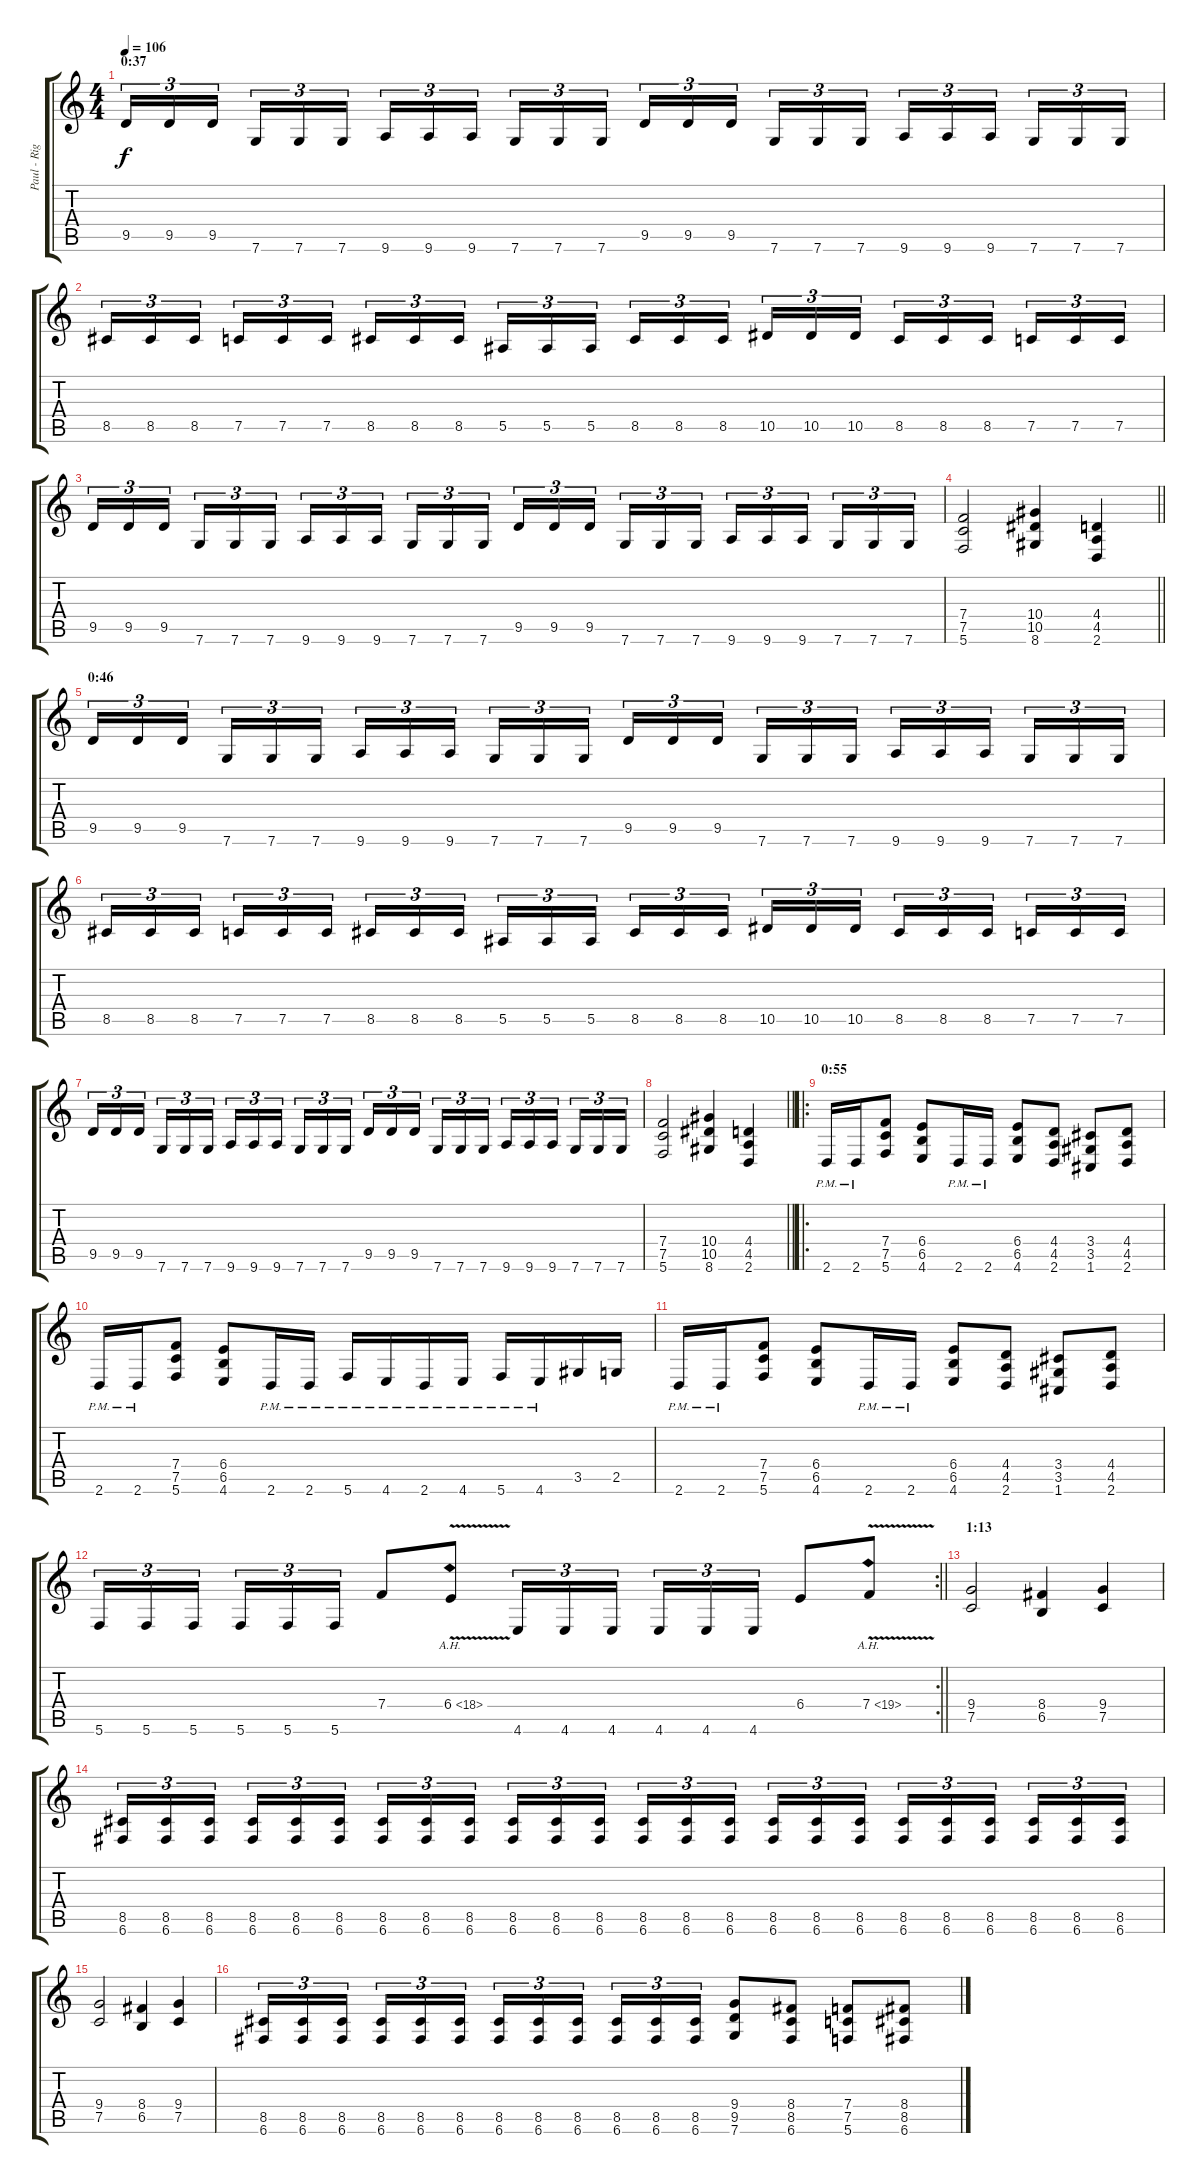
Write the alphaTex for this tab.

\track ("Paul - Right" "Paul - Rig") {instrument distortionguitar}
\staff {score tabs}
\tuning (C4 G3 Eb3 Bb2 F2 C2) {hide}
\ts (4 4)
\section ("" "0:37")
\tempo 106
\clef g2
\ks c
9.5.16{tu (3 2) dy f} 9.5.16{tu (3 2)} 9.5.16{tu (3 2) beam splitsecondary} 7.6.16{tu (3 2)} 7.6.16{tu (3 2)} 7.6.16{tu (3 2)} 9.6.16{tu (3 2)} 9.6.16{tu (3 2)} 9.6.16{tu (3 2) beam splitsecondary} 7.6.16{tu (3 2)} 7.6.16{tu (3 2)} 7.6.16{tu (3 2)} 9.5.16{tu (3 2)} 9.5.16{tu (3 2)} 9.5.16{tu (3 2) beam splitsecondary} 7.6.16{tu (3 2)} 7.6.16{tu (3 2)} 7.6.16{tu (3 2)} 9.6.16{tu (3 2)} 9.6.16{tu (3 2)} 9.6.16{tu (3 2) beam splitsecondary} 7.6.16{tu (3 2)} 7.6.16{tu (3 2)} 7.6.16{tu (3 2)} |
8.5.16{tu (3 2)} 8.5.16{tu (3 2)} 8.5.16{tu (3 2) beam splitsecondary} 7.5.16{tu (3 2)} 7.5.16{tu (3 2)} 7.5.16{tu (3 2)} 8.5.16{tu (3 2)} 8.5.16{tu (3 2)} 8.5.16{tu (3 2) beam splitsecondary} 5.5.16{tu (3 2)} 5.5.16{tu (3 2)} 5.5.16{tu (3 2)} 8.5.16{tu (3 2)} 8.5.16{tu (3 2)} 8.5.16{tu (3 2) beam splitsecondary} 10.5.16{tu (3 2)} 10.5.16{tu (3 2)} 10.5.16{tu (3 2)} 8.5.16{tu (3 2)} 8.5.16{tu (3 2)} 8.5.16{tu (3 2) beam splitsecondary} 7.5.16{tu (3 2)} 7.5.16{tu (3 2)} 7.5.16{tu (3 2)} |
9.5.16{tu (3 2)} 9.5.16{tu (3 2)} 9.5.16{tu (3 2) beam splitsecondary} 7.6.16{tu (3 2)} 7.6.16{tu (3 2)} 7.6.16{tu (3 2)} 9.6.16{tu (3 2)} 9.6.16{tu (3 2)} 9.6.16{tu (3 2) beam splitsecondary} 7.6.16{tu (3 2)} 7.6.16{tu (3 2)} 7.6.16{tu (3 2)} 9.5.16{tu (3 2)} 9.5.16{tu (3 2)} 9.5.16{tu (3 2) beam splitsecondary} 7.6.16{tu (3 2)} 7.6.16{tu (3 2)} 7.6.16{tu (3 2)} 9.6.16{tu (3 2)} 9.6.16{tu (3 2)} 9.6.16{tu (3 2) beam splitsecondary} 7.6.16{tu (3 2)} 7.6.16{tu (3 2)} 7.6.16{tu (3 2)} |
\barLineRight lightlight
(7.4 7.5 5.6).2 (10.4 10.5 8.6).4 (4.4 4.5 2.6).4 |
\section ("" "0:46")
9.5.16{tu (3 2)} 9.5.16{tu (3 2)} 9.5.16{tu (3 2) beam splitsecondary} 7.6.16{tu (3 2)} 7.6.16{tu (3 2)} 7.6.16{tu (3 2)} 9.6.16{tu (3 2)} 9.6.16{tu (3 2)} 9.6.16{tu (3 2) beam splitsecondary} 7.6.16{tu (3 2)} 7.6.16{tu (3 2)} 7.6.16{tu (3 2)} 9.5.16{tu (3 2)} 9.5.16{tu (3 2)} 9.5.16{tu (3 2) beam splitsecondary} 7.6.16{tu (3 2)} 7.6.16{tu (3 2)} 7.6.16{tu (3 2)} 9.6.16{tu (3 2)} 9.6.16{tu (3 2)} 9.6.16{tu (3 2) beam splitsecondary} 7.6.16{tu (3 2)} 7.6.16{tu (3 2)} 7.6.16{tu (3 2)} |
8.5.16{tu (3 2)} 8.5.16{tu (3 2)} 8.5.16{tu (3 2) beam splitsecondary} 7.5.16{tu (3 2)} 7.5.16{tu (3 2)} 7.5.16{tu (3 2)} 8.5.16{tu (3 2)} 8.5.16{tu (3 2)} 8.5.16{tu (3 2) beam splitsecondary} 5.5.16{tu (3 2)} 5.5.16{tu (3 2)} 5.5.16{tu (3 2)} 8.5.16{tu (3 2)} 8.5.16{tu (3 2)} 8.5.16{tu (3 2) beam splitsecondary} 10.5.16{tu (3 2)} 10.5.16{tu (3 2)} 10.5.16{tu (3 2)} 8.5.16{tu (3 2)} 8.5.16{tu (3 2)} 8.5.16{tu (3 2) beam splitsecondary} 7.5.16{tu (3 2)} 7.5.16{tu (3 2)} 7.5.16{tu (3 2)} |
9.5.16{tu (3 2)} 9.5.16{tu (3 2)} 9.5.16{tu (3 2) beam splitsecondary} 7.6.16{tu (3 2)} 7.6.16{tu (3 2)} 7.6.16{tu (3 2)} 9.6.16{tu (3 2)} 9.6.16{tu (3 2)} 9.6.16{tu (3 2) beam splitsecondary} 7.6.16{tu (3 2)} 7.6.16{tu (3 2)} 7.6.16{tu (3 2)} 9.5.16{tu (3 2)} 9.5.16{tu (3 2)} 9.5.16{tu (3 2) beam splitsecondary} 7.6.16{tu (3 2)} 7.6.16{tu (3 2)} 7.6.16{tu (3 2)} 9.6.16{tu (3 2)} 9.6.16{tu (3 2)} 9.6.16{tu (3 2) beam splitsecondary} 7.6.16{tu (3 2)} 7.6.16{tu (3 2)} 7.6.16{tu (3 2)} |
\barLineRight lightlight
(7.4 7.5 5.6).2 (10.4 10.5 8.6).4 (4.4 4.5 2.6).4 |
\ro
\section ("" "0:55")
2.6{pm}.16 2.6{pm}.16 (7.4 7.5 5.6).8 (6.4 6.5 4.6).8 2.6{pm}.16 2.6{pm}.16 (6.4 6.5 4.6).8 (4.4 4.5 2.6).8 (3.4 3.5 1.6).8 (4.4 4.5 2.6).8 |
2.6{pm}.16 2.6{pm}.16 (7.4 7.5 5.6).8 (6.4 6.5 4.6).8 2.6{pm}.16 2.6{pm}.16 5.6{pm}.16 4.6{pm}.16 2.6{pm}.16 4.6{pm}.16 5.6{pm}.16 4.6{pm}.16 3.5.16 2.5.16 |
2.6{pm}.16 2.6{pm}.16 (7.4 7.5 5.6).8 (6.4 6.5 4.6).8 2.6{pm}.16 2.6{pm}.16 (6.4 6.5 4.6).8 (4.4 4.5 2.6).8 (3.4 3.5 1.6).8 (4.4 4.5 2.6).8 |
\rc 2
\barLineRight lightlight
5.6.16{tu (3 2)} 5.6.16{tu (3 2)} 5.6.16{tu (3 2) beam splitsecondary} 5.6.16{tu (3 2)} 5.6.16{tu (3 2)} 5.6.16{tu (3 2)} 7.4.8 6.4{ah 12 v}.8 4.6.16{tu (3 2)} 4.6.16{tu (3 2)} 4.6.16{tu (3 2) beam splitsecondary} 4.6.16{tu (3 2)} 4.6.16{tu (3 2)} 4.6.16{tu (3 2)} 6.4.8 7.4{ah 12 v}.8 |
\section ("" "1:13")
(9.4 7.5).2 (8.4 6.5).4 (9.4 7.5).4 |
(8.5 6.6).16{tu (3 2)} (8.5 6.6).16{tu (3 2)} (8.5 6.6).16{tu (3 2) beam splitsecondary} (8.5 6.6).16{tu (3 2)} (8.5 6.6).16{tu (3 2)} (8.5 6.6).16{tu (3 2)} (8.5 6.6).16{tu (3 2)} (8.5 6.6).16{tu (3 2)} (8.5 6.6).16{tu (3 2) beam splitsecondary} (8.5 6.6).16{tu (3 2)} (8.5 6.6).16{tu (3 2)} (8.5 6.6).16{tu (3 2)} (8.5 6.6).16{tu (3 2)} (8.5 6.6).16{tu (3 2)} (8.5 6.6).16{tu (3 2) beam splitsecondary} (8.5 6.6).16{tu (3 2)} (8.5 6.6).16{tu (3 2)} (8.5 6.6).16{tu (3 2)} (8.5 6.6).16{tu (3 2)} (8.5 6.6).16{tu (3 2)} (8.5 6.6).16{tu (3 2) beam splitsecondary} (8.5 6.6).16{tu (3 2)} (8.5 6.6).16{tu (3 2)} (8.5 6.6).16{tu (3 2)} |
(9.4 7.5).2 (8.4 6.5).4 (9.4 7.5).4 |
(8.5 6.6).16{tu (3 2)} (8.5 6.6).16{tu (3 2)} (8.5 6.6).16{tu (3 2) beam splitsecondary} (8.5 6.6).16{tu (3 2)} (8.5 6.6).16{tu (3 2)} (8.5 6.6).16{tu (3 2)} (8.5 6.6).16{tu (3 2)} (8.5 6.6).16{tu (3 2)} (8.5 6.6).16{tu (3 2) beam splitsecondary} (8.5 6.6).16{tu (3 2)} (8.5 6.6).16{tu (3 2)} (8.5 6.6).16{tu (3 2)} (9.4 9.5 7.6).8 (8.4 8.5 6.6).8 (7.4 7.5 5.6).8 (8.4 8.5 6.6).8
